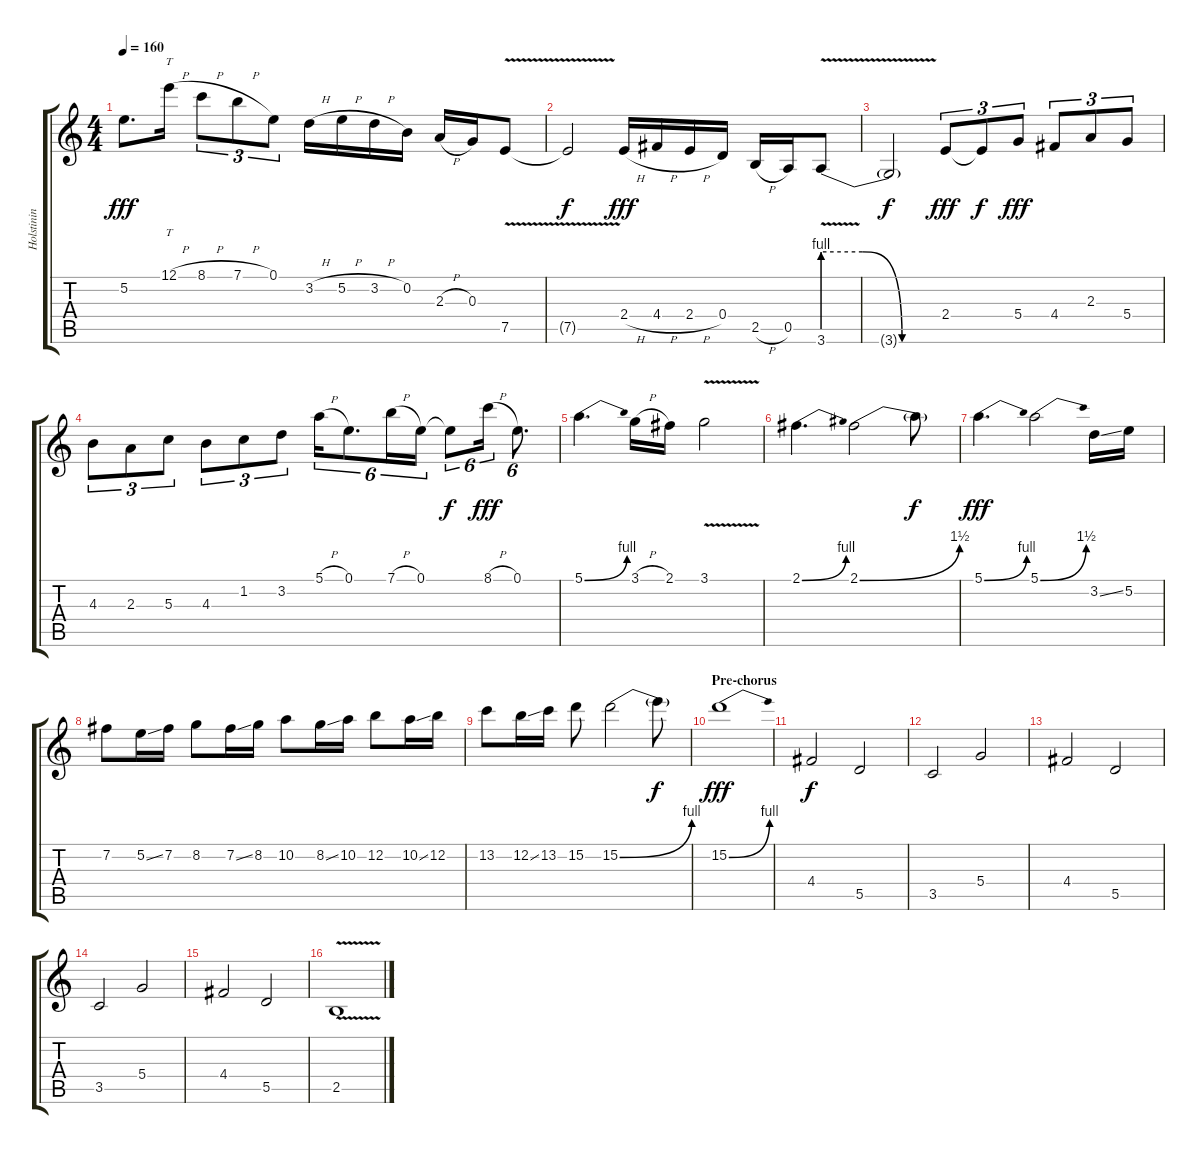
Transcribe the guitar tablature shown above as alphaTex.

\track ("Holstinin" "Holstinin") {instrument distortionguitar}
\staff {score tabs}
\tuning (E4 B3 G3 D3 A2 E2) {hide}
\ts (4 4)
\tempo 160
\clef g2
\ks c
5.2.8{d dy fff} 12.1{h}.16{tt} 8.1{h}.8{tu (3 2)} 7.1{h}.8{tu (3 2)} 0.1.8{tu (3 2)} 3.2{h}.16 5.2{h}.16 3.2{h}.16 0.2.16 2.3{h}.16 0.3.16 7.5{v}.8 |
7.5{t}.2{dy f} 2.4{h}.16{dy fff} 4.4{h}.16 2.4{h}.16 0.4.16 2.5{h}.16 0.5.16 3.6{be (custom 0 4 20 4 40 0 60 0) v}.8 |
3.6{t}.2{dy f} 2.4.8{tu (3 2) dy fff} 2.4{t}.8{tu (3 2) dy f} 5.4.8{tu (3 2) dy fff} 4.4.8{tu (3 2)} 2.3.8{tu (3 2)} 5.4.8{tu (3 2)} |
4.3.8{tu (3 2)} 2.3.8{tu (3 2)} 5.3.8{tu (3 2)} 4.3.8{tu (3 2)} 1.2.8{tu (3 2)} 3.2.8{tu (3 2)} 5.1{h}.16{tu (6 4)} 0.1.8{d tu (6 4)} 7.1{h}.16{tu (6 4)} 0.1.16{tu (6 4)} 0.1{t}.8{tu (6 4) dy f} 8.1{h}.16{tu (6 4) dy fff} 0.1.8{d tu (6 4)} |
5.1{be (bend 0 0 60 4)}.4{d} 3.1{h}.16 2.1.16 3.1{v}.2 |
2.1{be (bend 0 0 60 4)}.4{d} 2.1{be (bend 0 0 60 6)}.2 2.1{t}.8{dy f} |
5.1{be (bend 0 0 60 4)}.4{d dy fff} 5.1{be (bend 0 0 60 6)}.2 3.2{ss}.16 5.2.16 |
7.2.8 5.2{ss}.16 7.2.16 8.2.8 7.2{ss}.16 8.2.16 10.2.8 8.2{ss}.16 10.2.16 12.2.8 10.2{ss}.16 12.2.16 |
13.2.8 12.2{ss}.16 13.2.16 15.2.8 15.2{be (bend 0 0 60 4)}.2 15.2{t}.8{dy f} |
\section ("" "Pre-chorus")
15.2{be (bend 0 0 60 4)}.1{dy fff} |
4.4.2{dy f} 5.5.2 |
3.5.2 5.4.2 |
4.4.2 5.5.2 |
3.5.2 5.4.2 |
4.4.2 5.5.2 |
2.5{v}.1
